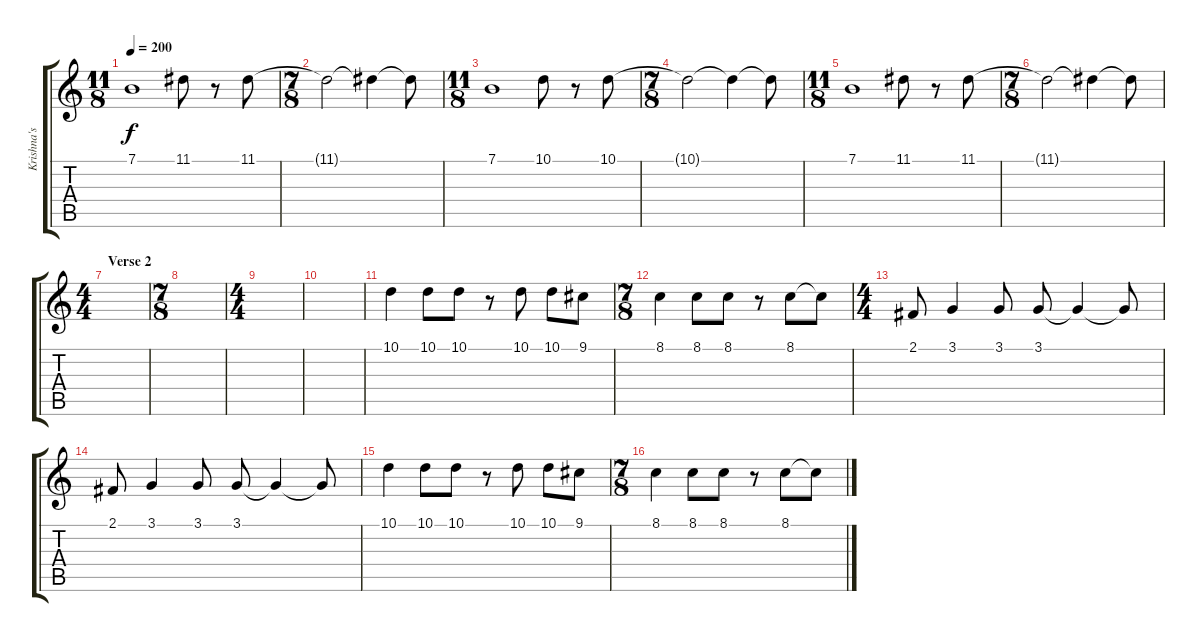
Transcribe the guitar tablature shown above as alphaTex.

\track ("Krishna's Voice" "Krishna's ") {instrument lead1square}
\staff {score tabs}
\tuning (E4 B3 G3 D3 A2 E2) {hide}
\ts (11 8)
\tempo 200
\clef g2
\ks c
7.1.1{dy f} 11.1.8 r.8 11.1.8 |
\ts (7 8)
11.1{t}.2 11.1{t}.4 11.1{t}.8 |
\ts (11 8)
7.1.1 10.1.8 r.8 10.1.8 |
\ts (7 8)
10.1{t}.2 10.1{t}.4 10.1{t}.8 |
\ts (11 8)
7.1.1 11.1.8 r.8 11.1.8 |
\ts (7 8)
11.1{t}.2 11.1{t}.4 11.1{t}.8 |
\ts (4 4)
\section ("" "Verse 2")
|
\ts (7 8)
|
\ts (4 4)
|
|
10.1.4 10.1.8 10.1.8 r.8 10.1.8 10.1.8 9.1.8 |
\ts (7 8)
8.1.4 8.1.8 8.1.8 r.8 8.1.8 8.1{t}.8 |
\ts (4 4)
2.1.8 3.1.4 3.1.8 3.1.8 3.1{t}.4 3.1{t}.8 |
2.1.8 3.1.4 3.1.8 3.1.8 3.1{t}.4 3.1{t}.8 |
10.1.4 10.1.8 10.1.8 r.8 10.1.8 10.1.8 9.1.8 |
\ts (7 8)
8.1.4 8.1.8 8.1.8 r.8 8.1.8 8.1{t}.8
